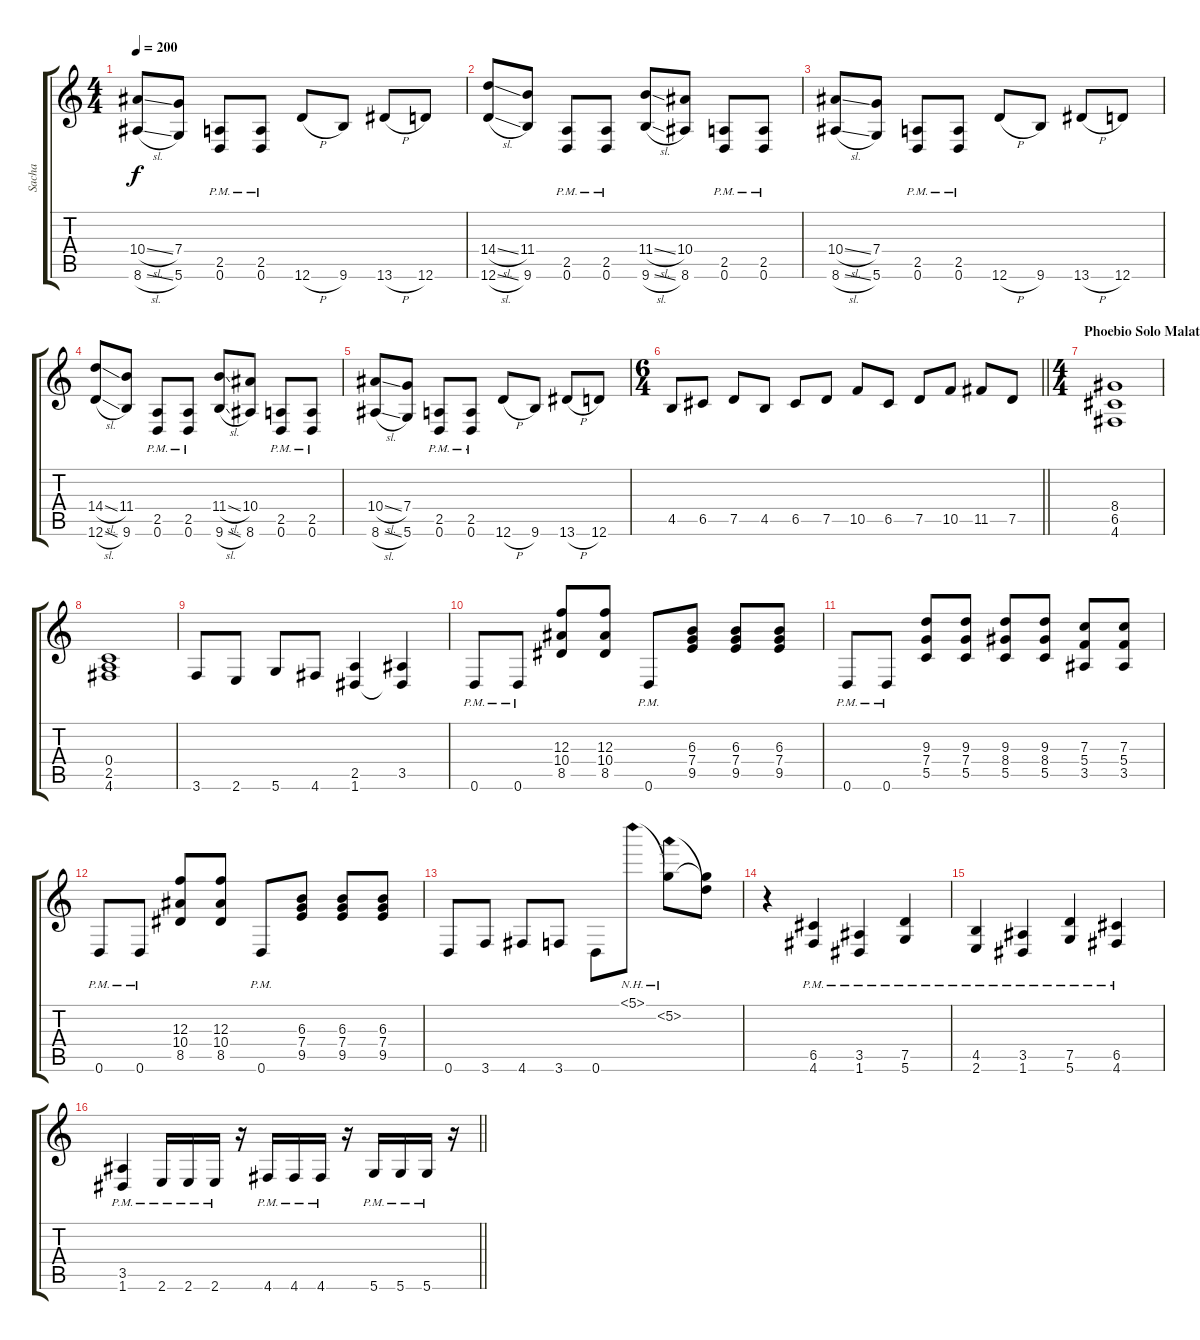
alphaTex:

\track ("Sacha" "Sacha") {instrument distortionguitar}
\staff {score tabs}
\tuning (D4 A3 F3 C3 G2 D2) {hide}
\ts (4 4)
\tempo 200
\clef g2
\ks c
(10.4{sl} 8.6{sl}).8{dy f} (7.4 5.6).8 (2.5{pm} 0.6{pm}).8 (2.5{pm} 0.6{pm}).8 12.6{h}.8 9.6.8 13.6{h}.8 12.6.8 |
(14.4{sl} 12.6{sl}).8 (11.4 9.6).8 (2.5{pm} 0.6{pm}).8 (2.5{pm} 0.6{pm}).8 (11.4{sl} 9.6{sl}).8 (10.4 8.6).8 (2.5{pm} 0.6{pm}).8 (2.5{pm} 0.6{pm}).8 |
(10.4{sl} 8.6{sl}).8 (7.4 5.6).8 (2.5{pm} 0.6{pm}).8 (2.5{pm} 0.6{pm}).8 12.6{h}.8 9.6.8 13.6{h}.8 12.6.8 |
(14.4{sl} 12.6{sl}).8 (11.4 9.6).8 (2.5{pm} 0.6{pm}).8 (2.5{pm} 0.6{pm}).8 (11.4{sl} 9.6{sl}).8 (10.4 8.6).8 (2.5{pm} 0.6{pm}).8 (2.5{pm} 0.6{pm}).8 |
(10.4{sl} 8.6{sl}).8 (7.4 5.6).8 (2.5{pm} 0.6{pm}).8 (2.5{pm} 0.6{pm}).8 12.6{h}.8 9.6.8 13.6{h}.8 12.6.8 |
\ts (6 4)
\barLineRight lightlight
4.5.8 6.5.8 7.5.8 4.5.8 6.5.8 7.5.8 10.5.8 6.5.8 7.5.8 10.5.8 11.5.8 7.5.8 |
\ts (4 4)
\section ("" "Phoebio Solo Malato")
(8.4 6.5 4.6).1 |
(0.4 2.5 4.6).1 |
3.6.8 2.6.8 5.6.8 4.6.8 (2.5 1.6).4 (3.5 1.6{t}).4 |
0.6{pm}.8 0.6{pm}.8 (12.3 10.4 8.5).8 (12.3 10.4 8.5).8 0.6{pm}.8 (6.3 7.4 9.5).8 (6.3 7.4 9.5).8 (6.3 7.4 9.5).8 |
0.6{pm}.8 0.6{pm}.8 (9.3 7.4 5.5).8 (9.3 7.4 5.5).8 (9.3 8.4 5.5).8 (9.3 8.4 5.5).8 (7.3 5.4 3.5).8 (7.3 5.4 3.5).8 |
0.6{pm}.8 0.6{pm}.8 (12.3 10.4 8.5).8 (12.3 10.4 8.5).8 0.6{pm}.8 (6.3 7.4 9.5).8 (6.3 7.4 9.5).8 (6.3 7.4 9.5).8 |
0.6.8 3.6.8 4.6.8 3.6.8 0.6.8 5.1{nh}.8 (5.1{t} 5.2{nh}).8 (5.1{t} 5.2{t}).8 |
r.4 (6.5{pm} 4.6{pm}).4 (3.5{pm} 1.6{pm}).4 (7.5{pm} 5.6{pm}).4 |
(4.5{pm} 2.6{pm}).4 (3.5{pm} 1.6{pm}).4 (7.5{pm} 5.6{pm}).4 (6.5{pm} 4.6{pm}).4 |
\barLineRight lightlight
(3.5{pm} 1.6{pm}).4 2.6{pm}.16 2.6{pm}.16 2.6{pm}.16 r.16 4.6{pm}.16 4.6{pm}.16 4.6{pm}.16 r.16 5.6{pm}.16 5.6{pm}.16 5.6{pm}.16 r.16
